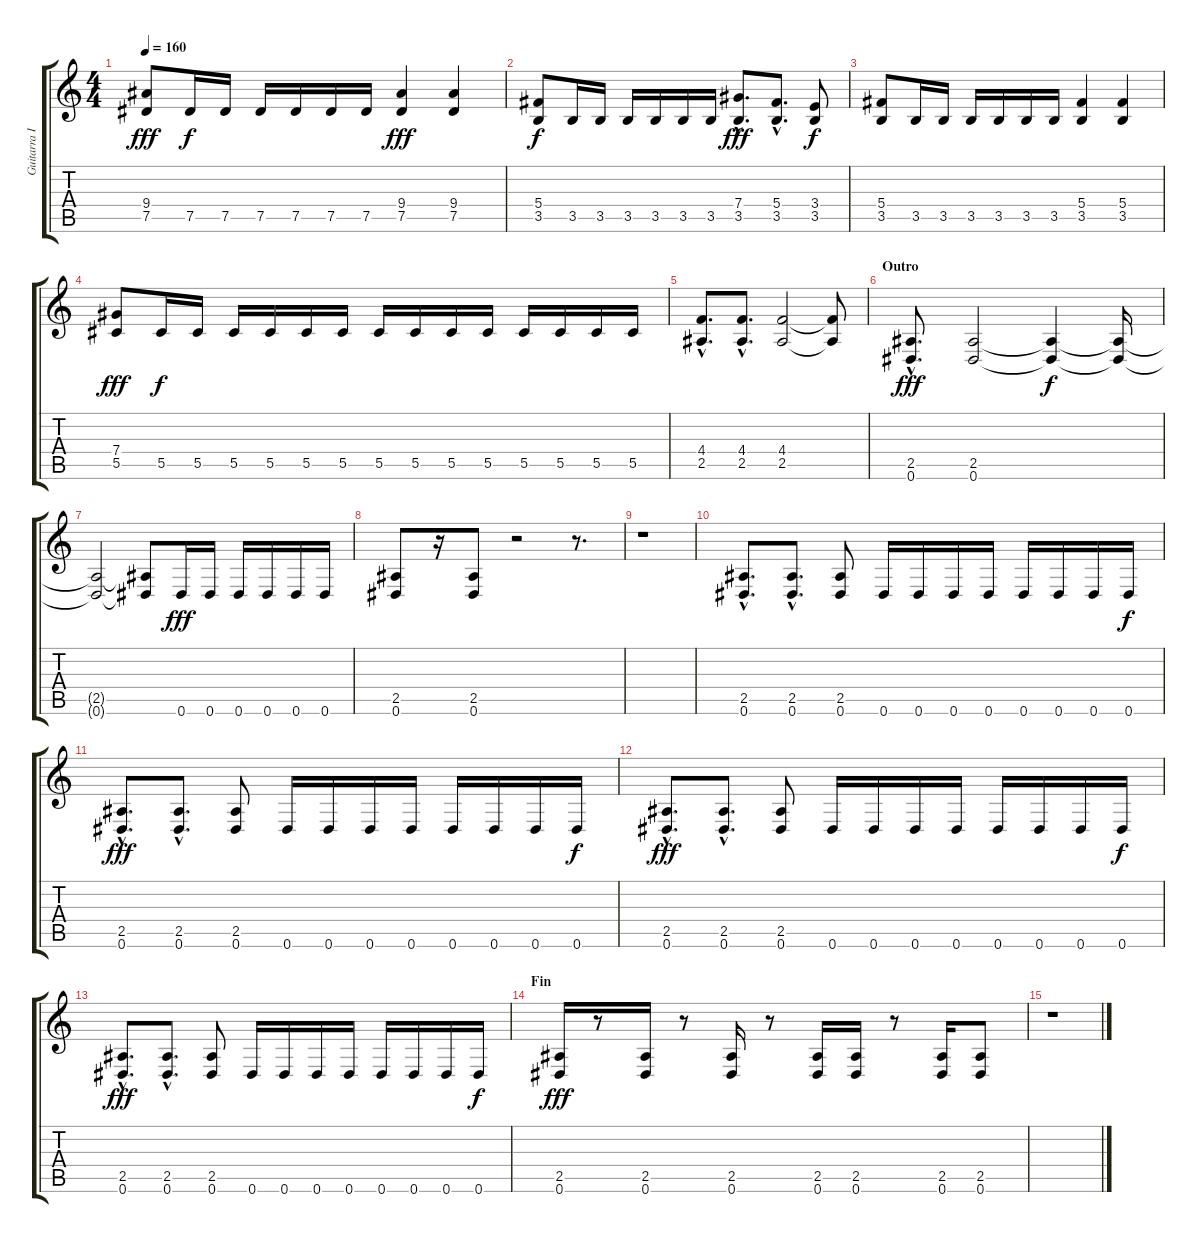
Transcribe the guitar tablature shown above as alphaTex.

\track ("Guitarra II" "Guitarra I") {instrument distortionguitar}
\staff {score tabs}
\tuning (Eb4 Bb3 Gb3 Db3 Ab2 Eb2) {hide}
\ts (4 4)
\tempo 160
\clef g2
\ks c
(9.4 7.5).8{dy fff} 7.5.16{dy f} 7.5.16 7.5.16 7.5.16 7.5.16 7.5.16 (9.4 7.5).4{dy fff} (9.4 7.5).4 |
(5.4 3.5).8{dy f} 3.5.16 3.5.16 3.5.16 3.5.16 3.5.16 3.5.16 (7.4{hac} 3.5{hac}).8{d dy fff} (5.4{hac} 3.5{hac}).8{d} (3.4 3.5).8{dy f} |
(5.4 3.5).8 3.5.16 3.5.16 3.5.16 3.5.16 3.5.16 3.5.16 (5.4 3.5).4 (5.4 3.5).4 |
(7.4 5.5).8{dy fff} 5.5.16{dy f} 5.5.16 5.5.16 5.5.16 5.5.16 5.5.16 5.5.16 5.5.16 5.5.16 5.5.16 5.5.16 5.5.16 5.5.16 5.5.16 |
(4.4{hac} 2.5{hac}).8{d} (4.4{hac} 2.5{hac}).8{d} (4.4 2.5).2 (4.4{t} 2.5{t}).8 |
\section ("" "Outro")
(2.5{hac} 0.6{hac}).8{d dy fff} (2.5 0.6).2 (2.5{t} 0.6{t}).4{dy f} (2.5{t} 0.6{t}).16 |
(2.5{t} 0.6{t}).2 (2.5{t} 0.6{t}).8 0.6.16{dy fff} 0.6.16 0.6.16 0.6.16 0.6.16 0.6.16 |
(2.5 0.6).8 r.16 (2.5 0.6).8 r.2 r.8{d} |
r.1 |
(2.5{hac} 0.6{hac}).8{d} (2.5{hac} 0.6{hac}).8{d} (2.5 0.6).8 0.6.16 0.6.16 0.6.16 0.6.16 0.6.16 0.6.16 0.6.16 0.6.16{dy f} |
(2.5{hac} 0.6{hac}).8{d dy fff} (2.5{hac} 0.6{hac}).8{d} (2.5 0.6).8 0.6.16 0.6.16 0.6.16 0.6.16 0.6.16 0.6.16 0.6.16 0.6.16{dy f} |
(2.5{hac} 0.6{hac}).8{d dy fff} (2.5{hac} 0.6{hac}).8{d} (2.5 0.6).8 0.6.16 0.6.16 0.6.16 0.6.16 0.6.16 0.6.16 0.6.16 0.6.16{dy f} |
(2.5{hac} 0.6{hac}).8{d dy fff} (2.5{hac} 0.6{hac}).8{d} (2.5 0.6).8 0.6.16 0.6.16 0.6.16 0.6.16 0.6.16 0.6.16 0.6.16 0.6.16{dy f} |
\section ("" "Fin")
(2.5 0.6).16{dy fff} r.8 (2.5 0.6).16 r.8 (2.5 0.6).16 r.8 (2.5 0.6).16 (2.5 0.6).16 r.8 (2.5 0.6).16 (2.5 0.6).8 |
r.1
